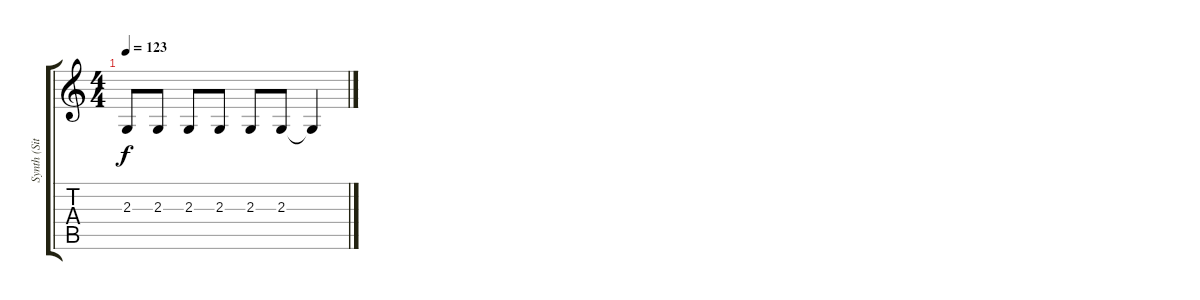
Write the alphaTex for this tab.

\track ("Synth (Sitar)" "Synth (Sit") {instrument sitar}
\staff {score tabs}
\tuning (D4 A3 F3 C3 G2 D2) {hide}
\ts (4 4)
\tempo 123
\clef g2
\ks c
2.3.8{dy f} 2.3.8 2.3.8 2.3.8 2.3.8 2.3.8 2.3{t}.4
